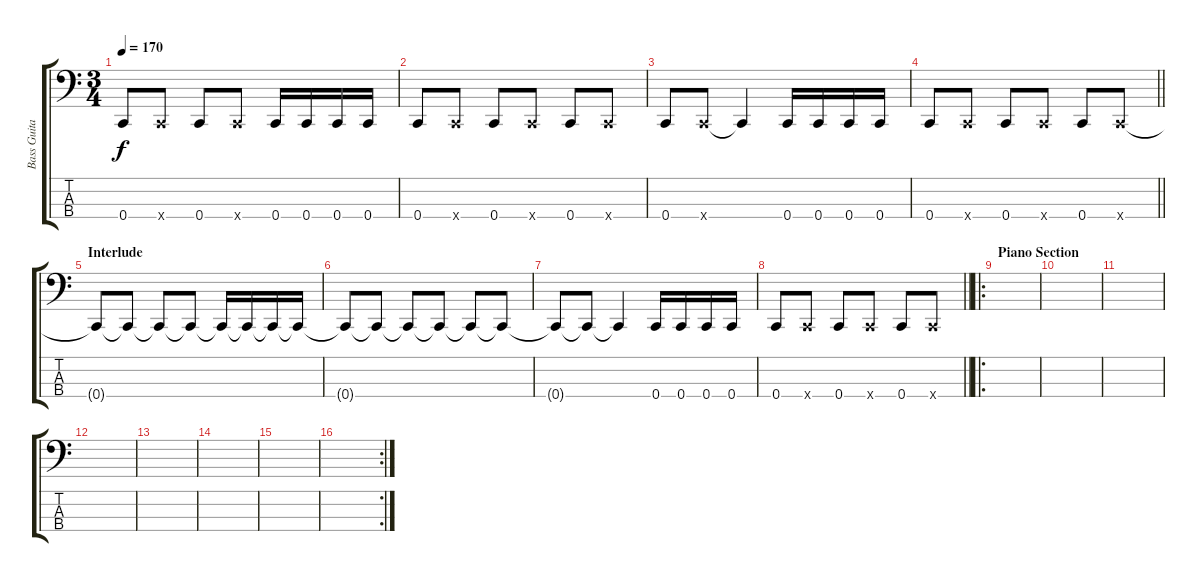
\track ("Bass Guitar" "Bass Guita") {instrument electricbasspick}
\staff {score tabs}
\tuning (F2 C2 G1 C1) {hide}
\ts (3 4)
\tempo 170
\clef f4
\ks c
0.4.8{dy f} 0.4{x}.8 0.4.8 0.4{x}.8 0.4.16 0.4.16 0.4.16 0.4.16 |
0.4.8 0.4{x}.8 0.4.8 0.4{x}.8 0.4.8 0.4{x}.8 |
0.4.8 0.4{x}.8 0.4{t}.4 0.4.16 0.4.16 0.4.16 0.4.16 |
\barLineRight lightlight
0.4.8 0.4{x}.8 0.4.8 0.4{x}.8 0.4.8 0.4{x}.8 |
\section ("" "Interlude")
0.4{t}.8 0.4{t}.8 0.4{t}.8 0.4{t}.8 0.4{t}.16 0.4{t}.16 0.4{t}.16 0.4{t}.16 |
0.4{t}.8 0.4{t}.8 0.4{t}.8 0.4{t}.8 0.4{t}.8 0.4{t}.8 |
0.4{t}.8 0.4{t}.8 0.4{t}.4 0.4.16 0.4.16 0.4.16 0.4.16 |
\barLineRight lightlight
0.4.8 0.4{x}.8 0.4.8 0.4{x}.8 0.4.8 0.4{x}.8 |
\ro
\section ("" "Piano Section")
|
|
|
|
|
|
|
\rc 2
